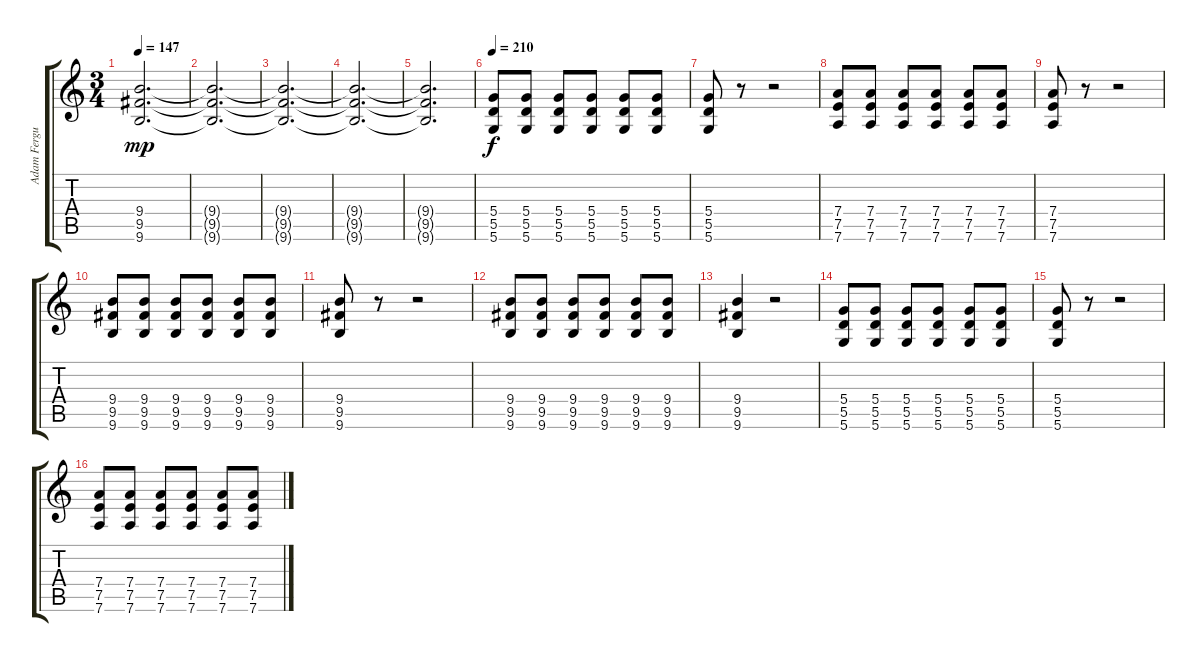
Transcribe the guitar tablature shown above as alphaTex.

\track ("Adam Ferguson - Guitar" "Adam Fergu") {instrument distortionguitar}
\staff {score tabs}
\tuning (E4 B3 G3 D3 A2 D2) {hide}
\ts (3 4)
\tempo 147
\clef g2
\ks c
(9.4{t} 9.5{t} 9.6{t}).2{d dy mp} |
(9.4{t} 9.5{t} 9.6{t}).2{d} |
(9.4{t} 9.5{t} 9.6{t}).2{d} |
(9.4{t} 9.5{t} 9.6{t}).2{d} |
(9.4{t} 9.5{t} 9.6{t}).2{d} |
\tempo 210
(5.4 5.5 5.6).8{dy f volume 11} (5.4 5.5 5.6).8 (5.4 5.5 5.6).8 (5.4 5.5 5.6).8 (5.4 5.5 5.6).8 (5.4 5.5 5.6).8 |
(5.4 5.5 5.6).8 r.8 r.2 |
(7.4 7.5 7.6).8 (7.4 7.5 7.6).8 (7.4 7.5 7.6).8 (7.4 7.5 7.6).8 (7.4 7.5 7.6).8 (7.4 7.5 7.6).8 |
(7.4 7.5 7.6).8 r.8 r.2 |
(9.4 9.5 9.6).8 (9.4 9.5 9.6).8 (9.4 9.5 9.6).8 (9.4 9.5 9.6).8 (9.4 9.5 9.6).8 (9.4 9.5 9.6).8 |
(9.4 9.5 9.6).8 r.8 r.2 |
(9.4 9.5 9.6).8 (9.4 9.5 9.6).8 (9.4 9.5 9.6).8 (9.4 9.5 9.6).8 (9.4 9.5 9.6).8 (9.4 9.5 9.6).8 |
(9.4 9.5 9.6).4 r.2 |
(5.4 5.5 5.6).8 (5.4 5.5 5.6).8 (5.4 5.5 5.6).8 (5.4 5.5 5.6).8 (5.4 5.5 5.6).8 (5.4 5.5 5.6).8 |
(5.4 5.5 5.6).8 r.8 r.2 |
(7.4 7.5 7.6).8 (7.4 7.5 7.6).8 (7.4 7.5 7.6).8 (7.4 7.5 7.6).8 (7.4 7.5 7.6).8 (7.4 7.5 7.6).8
